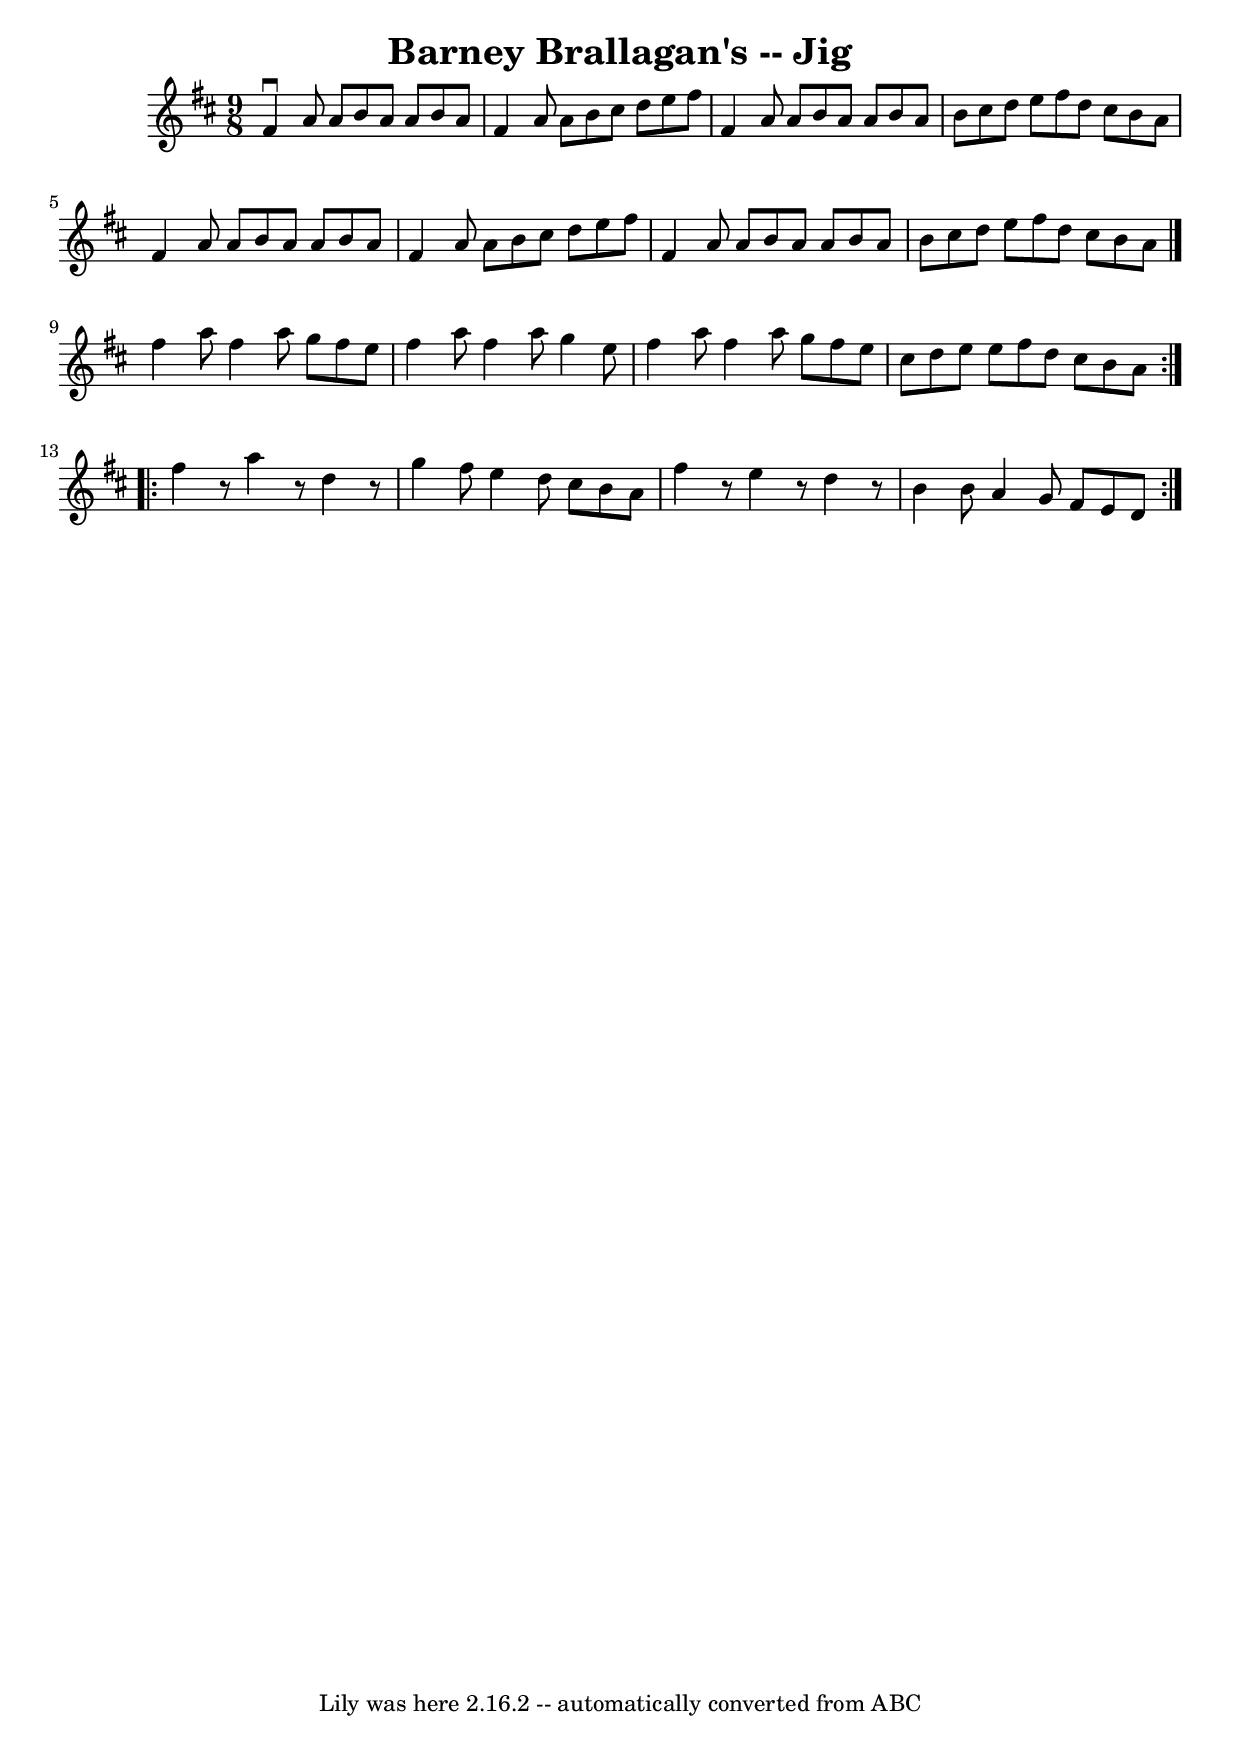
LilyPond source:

\version "2.7.40"
\include "Mammoth.ily"
\header {
	%% book = "Ryan's Mammoth Collection"
	crossRefNumber = "1"
	footnotes = "\\\\87 449"
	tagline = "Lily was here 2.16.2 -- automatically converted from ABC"
	title = "Barney Brallagan's -- Jig"
}
voicedefault =  {


\time 9/8 \key d \major fis'4^\downbow a'8 a'8 b'8 a'8 a'8    
b'8 a'8    |
 fis'4 a'8 a'8 b'8 cis''8 d''8 e''8   
 fis''8    |
 fis'4 a'8 a'8 b'8 a'8 a'8 b'8 a'8    
|
 b'8 cis''8 d''8 e''8 fis''8 d''8 cis''8 b'8    
a'8    |
 fis'4 a'8 a'8 b'8 a'8 a'8 b'8 a'8    
|
 fis'4 a'8 a'8 b'8 cis''8 d''8 e''8 fis''8    
|
 fis'4 a'8 a'8 b'8 a'8 a'8 b'8 a'8    |
   
b'8 cis''8 d''8 e''8 fis''8 d''8 cis''8 b'8 a'8    
\bar "|."     \repeat volta 2 { fis''4 a''8 fis''4 a''8 g''8    
fis''8 e''8    |
 fis''4 a''8 fis''4 a''8 g''4 e''8   
 |
 fis''4 a''8 fis''4 a''8 g''8 fis''8 e''8    
|
 cis''8 d''8 e''8 e''8 fis''8 d''8 cis''8 b'8    
a'8    }     \repeat volta 2 { fis''4    r8 a''4    r8 d''4    r8   
|
 g''4 fis''8 e''4 d''8 cis''8 b'8 a'8    |
   
fis''4    r8 e''4    r8 d''4    r8   |
 b'4 b'8 a'4 g'8    
fis'8 e'8 d'8      }   
}

\score{
    <<

	\context Staff="default"
	{
	    \voicedefault 
	}

    >>
	\layout {
	}
	\midi {}
}
